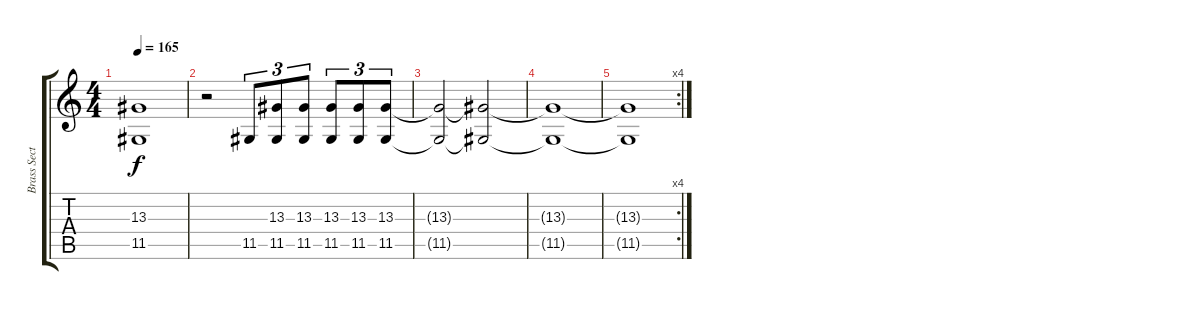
\track ("Brass Section" "Brass Sect") {instrument brasssection}
\staff {score tabs}
\tuning (E4 B3 G3 D3 A2 E2) {hide}
\ts (4 4)
\tempo 165
\clef g2
\ks c
(13.3{t} 11.5{t}).1{dy f} |
r.2 11.5.8{tu (3 2) volume 16} (13.3 11.5).8{tu (3 2)} (13.3 11.5).8{tu (3 2)} (13.3 11.5).8{tu (3 2)} (13.3 11.5).8{tu (3 2)} (13.3 11.5).8{tu (3 2)} |
(13.3{t} 11.5{t}).2 (13.3{t} 11.5{t}).2{volume 5} |
(13.3{t} 11.5{t}).1 |
\rc 4
(13.3{t} 11.5{t}).1
